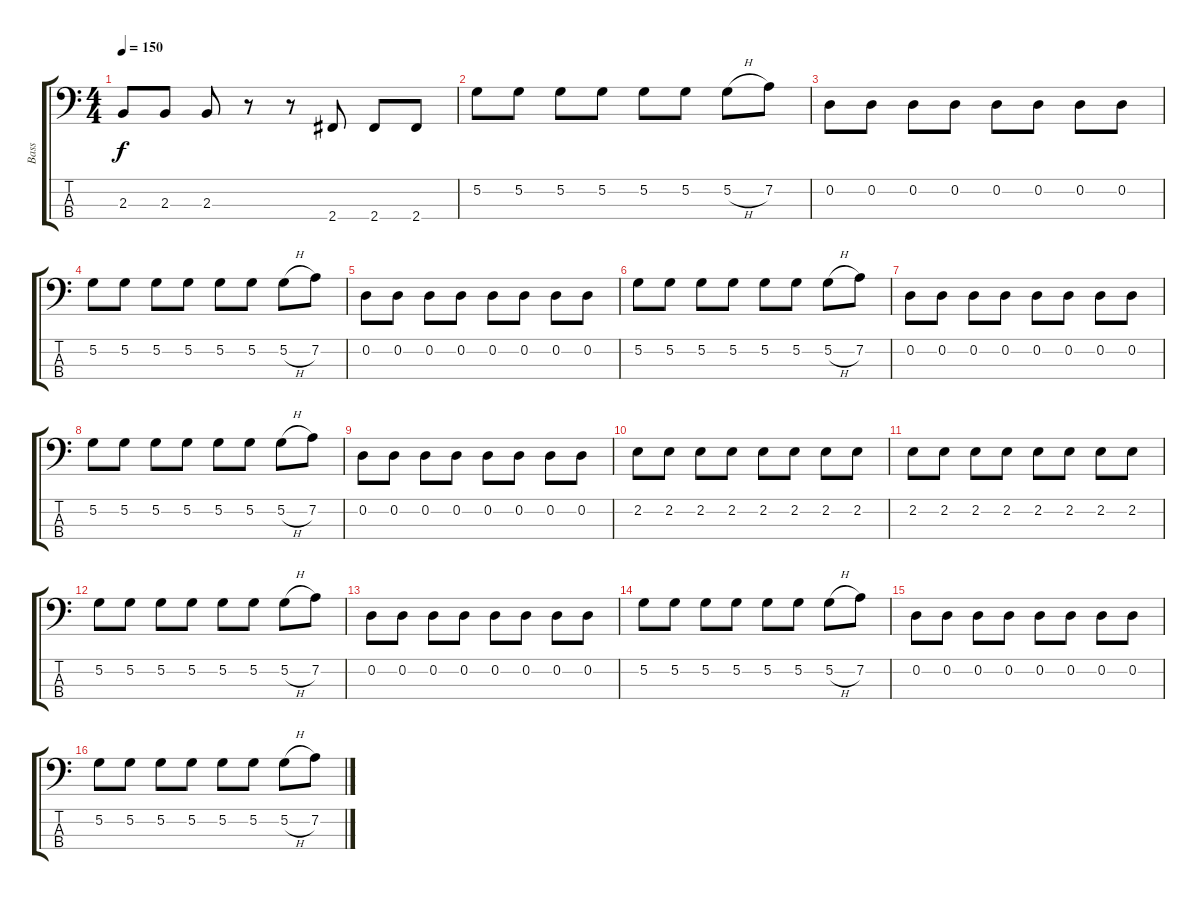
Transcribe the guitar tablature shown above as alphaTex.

\track ("Bass" "Bass") {instrument electricbassfinger}
\staff {score tabs}
\tuning (G2 D2 A1 E1) {hide}
\ts (4 4)
\tempo 150
\clef f4
\ks c
2.3.8{dy f} 2.3.8 2.3.8 r.8 r.8 2.4.8 2.4.8 2.4.8 |
5.2.8 5.2.8 5.2.8 5.2.8 5.2.8 5.2.8 5.2{h}.8 7.2.8 |
0.2.8 0.2.8 0.2.8 0.2.8 0.2.8 0.2.8 0.2.8 0.2.8 |
5.2.8 5.2.8 5.2.8 5.2.8 5.2.8 5.2.8 5.2{h}.8 7.2.8 |
0.2.8 0.2.8 0.2.8 0.2.8 0.2.8 0.2.8 0.2.8 0.2.8 |
5.2.8 5.2.8 5.2.8 5.2.8 5.2.8 5.2.8 5.2{h}.8 7.2.8 |
0.2.8 0.2.8 0.2.8 0.2.8 0.2.8 0.2.8 0.2.8 0.2.8 |
5.2.8 5.2.8 5.2.8 5.2.8 5.2.8 5.2.8 5.2{h}.8 7.2.8 |
0.2.8 0.2.8 0.2.8 0.2.8 0.2.8 0.2.8 0.2.8 0.2.8 |
2.2.8 2.2.8 2.2.8 2.2.8 2.2.8 2.2.8 2.2.8 2.2.8 |
2.2.8 2.2.8 2.2.8 2.2.8 2.2.8 2.2.8 2.2.8 2.2.8 |
5.2.8 5.2.8 5.2.8 5.2.8 5.2.8 5.2.8 5.2{h}.8 7.2.8 |
0.2.8 0.2.8 0.2.8 0.2.8 0.2.8 0.2.8 0.2.8 0.2.8 |
5.2.8 5.2.8 5.2.8 5.2.8 5.2.8 5.2.8 5.2{h}.8 7.2.8 |
0.2.8 0.2.8 0.2.8 0.2.8 0.2.8 0.2.8 0.2.8 0.2.8 |
5.2.8 5.2.8 5.2.8 5.2.8 5.2.8 5.2.8 5.2{h}.8 7.2.8
